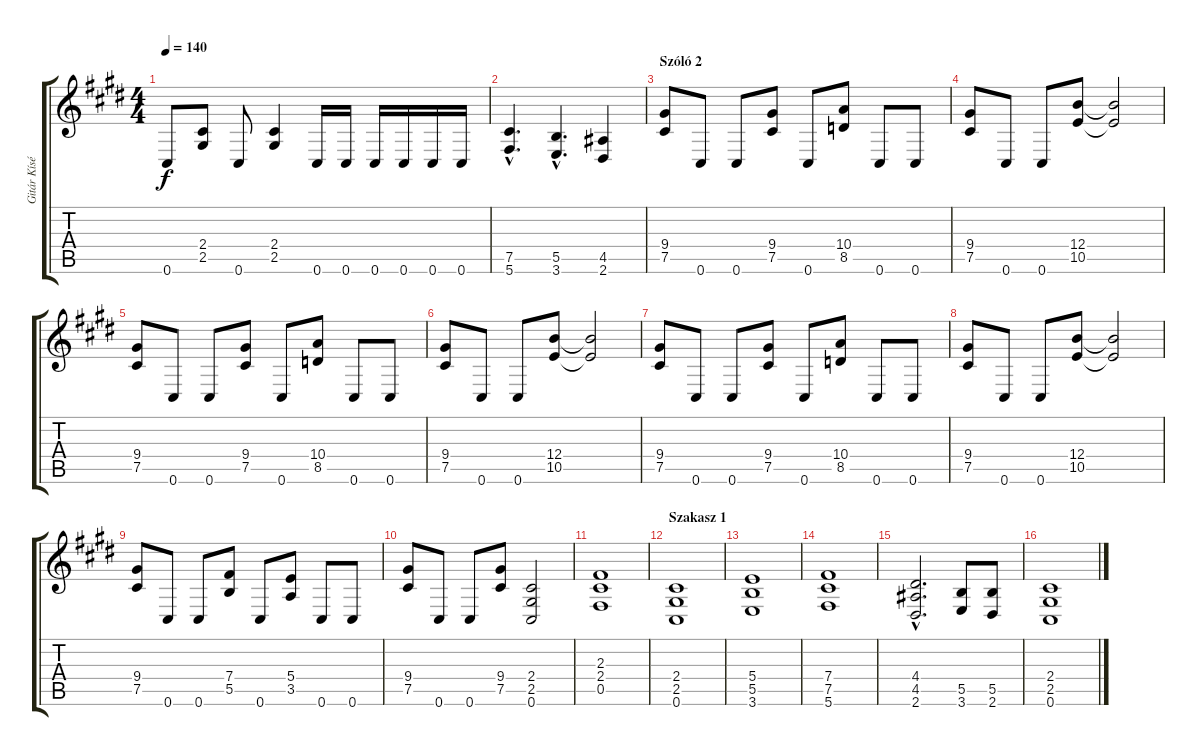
\track ("Gitár Kíséret 1" "Gitár Kísé") {instrument distortionguitar}
\staff {score tabs}
\tuning (Db4 Ab3 E3 B2 Gb2 Db2) {hide}
\ts (4 4)
\tempo 140
\clef g2
\ks c#minor
0.6.8{dy f} (2.4 2.5).8 0.6.8 (2.4 2.5).4 0.6.16 0.6.16 0.6.16 0.6.16 0.6.16 0.6.16 |
(7.5{hac} 5.6{hac}).4{d} (5.5{hac} 3.6{hac}).4{d} (4.5 2.6).4 |
\section ("" "Szóló 2")
(9.4 7.5).8 0.6.8 0.6.8 (9.4 7.5).8 0.6.8 (10.4 8.5).8 0.6.8 0.6.8 |
(9.4 7.5).8 0.6.8 0.6.8 (12.4 10.5).8 (12.4{t} 10.5{t}).2 |
(9.4 7.5).8 0.6.8 0.6.8 (9.4 7.5).8 0.6.8 (10.4 8.5).8 0.6.8 0.6.8 |
(9.4 7.5).8 0.6.8 0.6.8 (12.4 10.5).8 (12.4{t} 10.5{t}).2 |
(9.4 7.5).8 0.6.8 0.6.8 (9.4 7.5).8 0.6.8 (10.4 8.5).8 0.6.8 0.6.8 |
(9.4 7.5).8 0.6.8 0.6.8 (12.4 10.5).8 (12.4{t} 10.5{t}).2 |
(9.4 7.5).8 0.6.8 0.6.8 (7.4 5.5).8 0.6.8 (5.4 3.5).8 0.6.8 0.6.8 |
(9.4 7.5).8 0.6.8 0.6.8 (9.4 7.5).8 (2.4 2.5 0.6).2 |
(2.3 2.4 0.5).1 |
\section ("" "Szakasz 1")
(2.4 2.5 0.6).1 |
(5.4 5.5 3.6).1 |
(7.4 7.5 5.6).1 |
(4.4{hac} 4.5{hac} 2.6{hac}).2{d} (5.5 3.6).8 (5.5 2.6).8 |
(2.4 2.5 0.6).1
